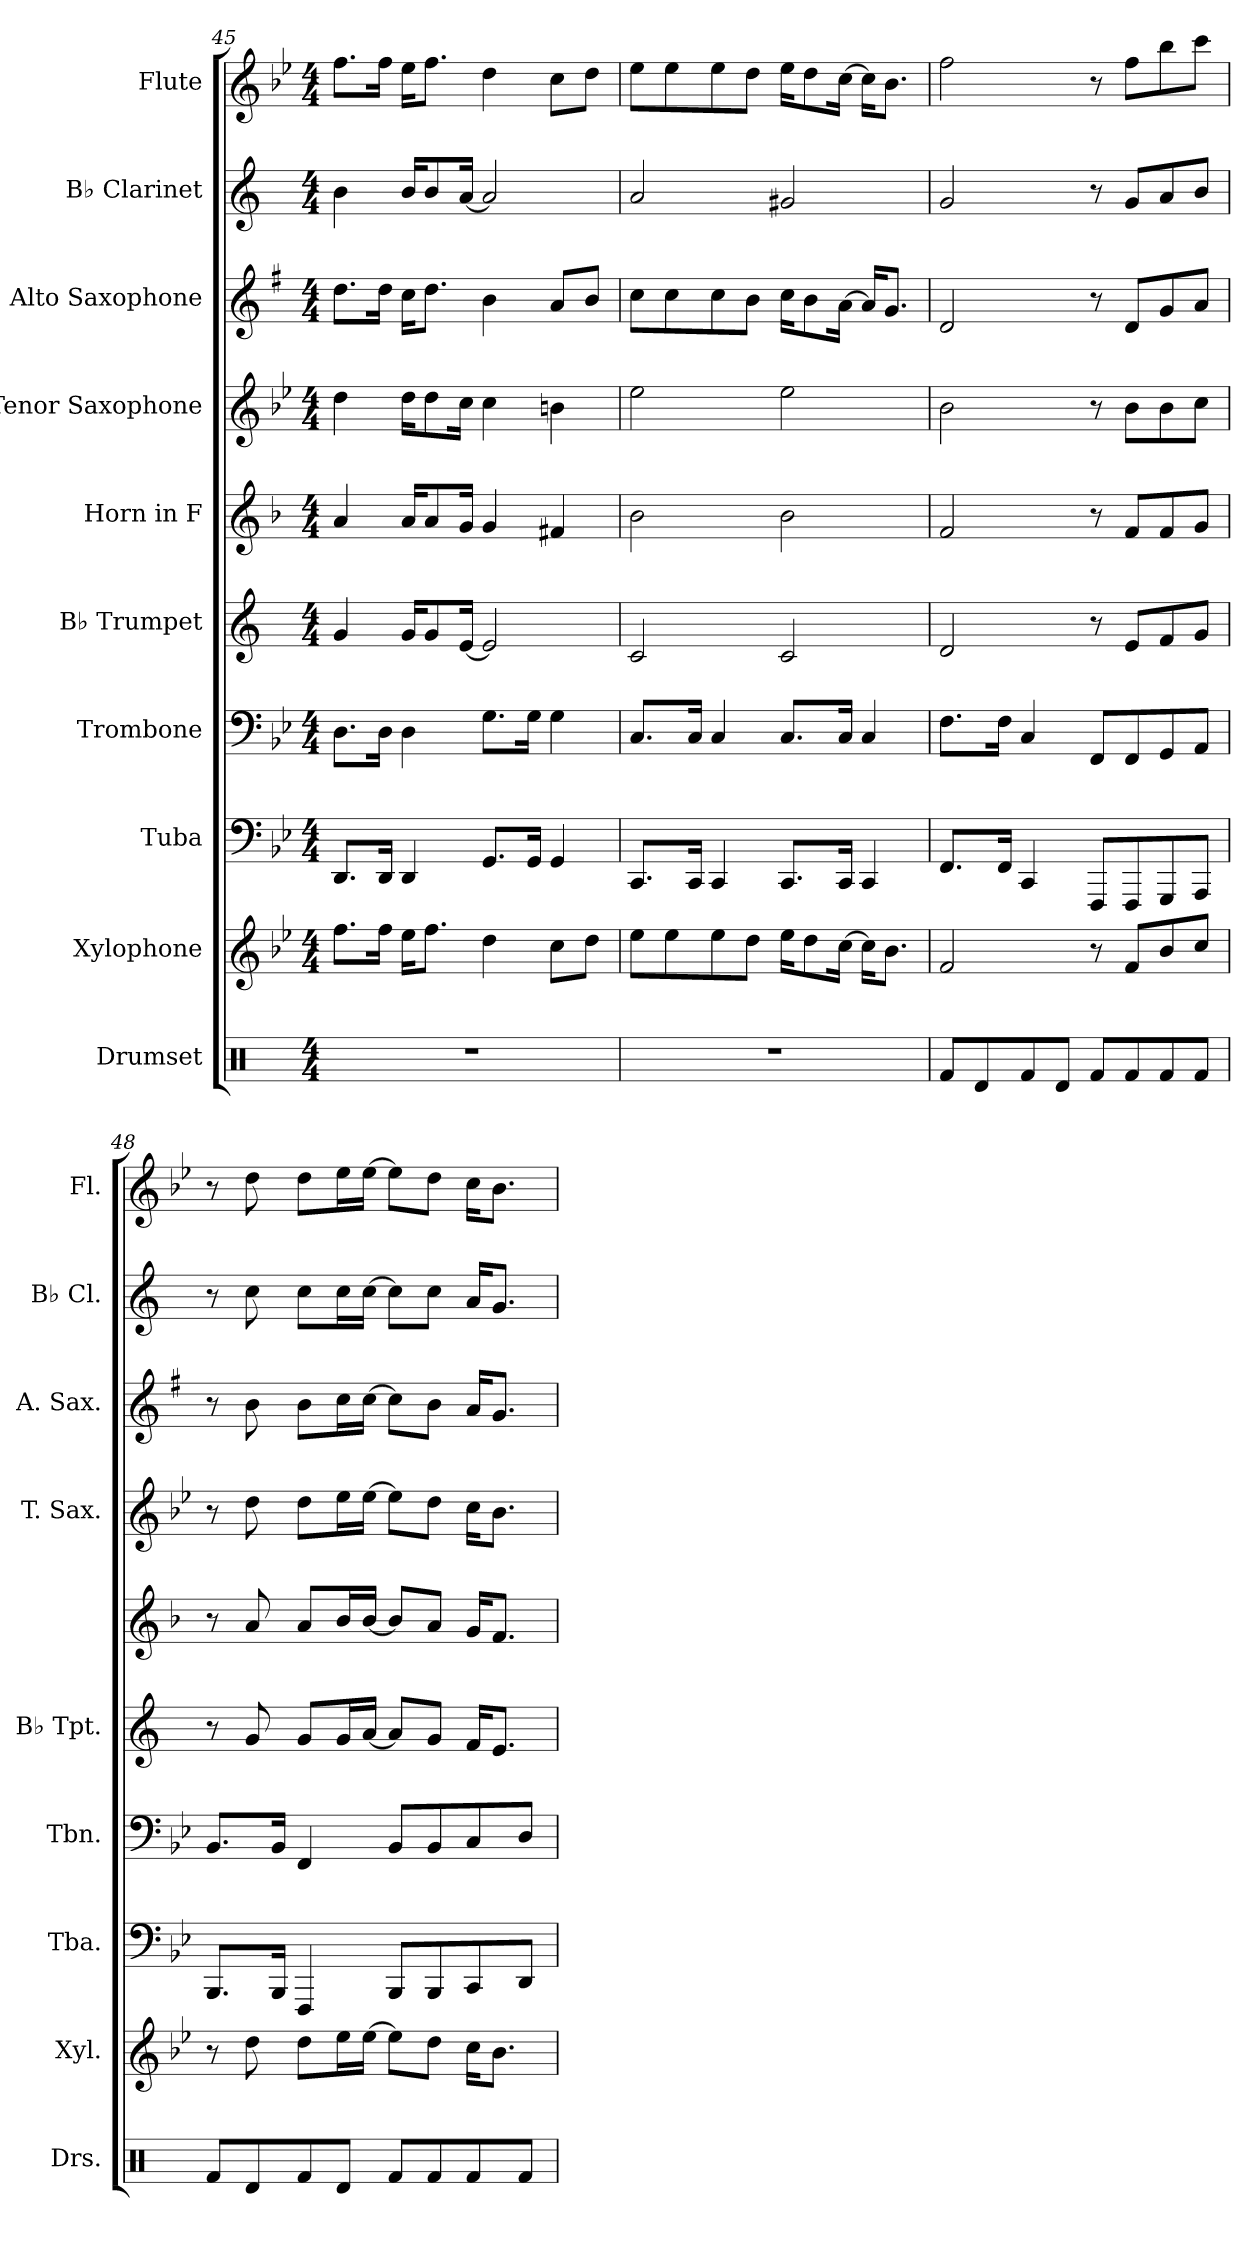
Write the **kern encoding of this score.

**kern	**kern	**kern	**kern	**kern	**kern	**kern	**kern	**kern	**kern
*part10	*part9	*part8	*part7	*part6	*part5	*part4	*part3	*part2	*part1
*staff10	*staff9	*staff8	*staff7	*staff6	*staff5	*staff4	*staff3	*staff2	*staff1
*I"Drumset	*I"Xylophone	*I"Tuba	*I"Trombone	*I"B♭ Trumpet	*I"Horn in F	*I"Tenor Saxophone	*I"Alto Saxophone	*I"B♭ Clarinet	*I"Flute
*I'Drs.	*I'Xyl.	*I'Tba.	*I'Tbn.	*I'B♭ Tpt.	*	*I'T. Sax.	*I'A. Sax.	*I'B♭ Cl.	*I'Fl.
*clefX	*clefG2	*clefF4	*clefF4	*clefG2	*clefG2	*clefG2	*clefG2	*clefG2	*clefG2
*	*ITrd-7c-12	*	*	*ITrd1c2	*ITrd4c7	*ITrd8c14	*ITrd5c9	*ITrd1c2	*
*k[]	*k[b-e-]	*k[b-e-]	*k[b-e-]	*k[b-e-]	*k[b-e-]	*k[b-e-]	*k[b-e-]	*k[b-e-]	*k[b-e-]
*M4/4	*M4/4	*M4/4	*M4/4	*M4/4	*M4/4	*M4/4	*M4/4	*M4/4	*M4/4
=45	=45	=45	=45	=45	=45	=45	=45	=45	=45
1r	8.fff\L	8.DD/L	8.D\L	4f/	4d/	4d\	8.f\L	4a\	8.ff\L
.	16fff\Jk	16DD/Jk	16D\Jk	.	.	.	16f\Jk	.	16ff\Jk
.	16eee-\KL	4DD/	4D\	16f/KL	16d/KL	16d\KL	16e-\KL	16a/KL	16ee-\KL
.	8.fff\J	.	.	8f/	8d/	8d\	8.f\J	8a/	8.ff\J
.	.	.	.	[16d/Jk	16c/Jk	16c\Jk	.	[16g/Jk	.
.	4ddd\	8.GG/L	8.G\L	2d/]	4c/	4c\	4d\	2g/]	4dd\
.	.	16GG/Jk	16G\Jk	.	.	.	.	.	.
.	8ccc\L	4GG/	4G\	.	4Bn/	4Bn\	8c/L	.	8cc\L
.	8ddd\J	.	.	.	.	.	8d/J	.	8dd\J
=46	=46	=46	=46	=46	=46	=46	=46	=46	=46
1r	8eee-\L	8.CC/L	8.C/L	2B-/	2e-\	2e-\	8e-\L	2g/	8ee-\L
.	8eee-\	.	.	.	.	.	8e-\	.	8ee-\
.	.	16CC/Jk	16C/Jk	.	.	.	.	.	.
.	8eee-\	4CC/	4C/	.	.	.	8e-\	.	8ee-\
.	8ddd\J	.	.	.	.	.	8d\J	.	8dd\J
.	16eee-\KL	8.CC/L	8.C/L	2B-/	2e-\	2e-\	16e-\KL	2f#X/	16ee-\KL
.	8ddd\	.	.	.	.	.	8d\	.	8dd\
.	[16ccc\Jk	16CC/Jk	16C/Jk	.	.	.	[16c\Jk	.	[16cc\Jk
.	16ccc\KL]	4CC/	4C/	.	.	.	16c/KL]	.	16cc\KL]
.	8.bb-\J	.	.	.	.	.	8.B-/J	.	8.b-\J
=47	=47	=47	=47	=47	=47	=47	=47	=47	=47
8Rf/L	2ff/	8.FF/L	8.F\L	2c/	2B-/	2B-\	2F/	2f/	2ff\
8Rd/	.	.	.	.	.	.	.	.	.
.	.	16FF/Jk	16F\Jk	.	.	.	.	.	.
8Rf/	.	4CC/	4C/	.	.	.	.	.	.
8Rd/J	.	.	.	.	.	.	.	.	.
8Rf/L	8r	8FFF/L	8FF/L	8r	8r	8r	8r	8r	8r
8Rf/	8ff/L	8FFF/	8FF/	8d/L	8B-/L	8B-\L	8F/L	8f/L	8ff\L
8Rf/	8bb-/	8GGG/	8GG/	8e-/	8B-/	8B-\	8B-/	8g/	8bb-\
8Rf/J	8ccc/J	8AAA/J	8AA/J	8f/J	8c/J	8c\J	8c/J	8a/J	8ccc\J
=48	=48	=48	=48	=48	=48	=48	=48	=48	=48
8Rf/L	8r	8.BBB-/L	8.BB-/L	8r	8r	8r	8r	8r	8r
8Rd/	8ddd\	.	.	8f/	8d/	8d\	8d\	8b-\	8dd\
.	.	16BBB-/Jk	16BB-/Jk	.	.	.	.	.	.
8Rf/	8ddd\L	4FFF/	4FF/	8f/L	8d/L	8d\L	8d\L	8b-\L	8dd\L
8Rd/J	16eee-\L	.	.	16f/L	16e-/L	16e-\L	16e-\L	16b-\L	16ee-\L
.	[16eee-\JJ	.	.	[16g/JJ	[16e-/JJ	[16e-\JJ	[16e-\JJ	[16b-\JJ	[16ee-\JJ
8Rf/L	8eee-\L]	8BBB-/L	8BB-/L	8g/L]	8e-/L]	8e-\L]	8e-\L]	8b-\L]	8ee-\L]
8Rf/	8ddd\J	8BBB-/	8BB-/	8f/J	8d/J	8d\J	8d\J	8b-\J	8dd\J
8Rf/	16ccc\KL	8CC/	8C/	16e-/KL	16c/KL	16c\KL	16c/KL	16g/KL	16cc\KL
.	8.bb-\J	.	.	8.d/J	8.B-/J	8.B-\J	8.B-/J	8.f/J	8.b-\J
8Rf/J	.	8DD/J	8D/J	.	.	.	.	.	.
=	=	=	=	=	=	=	=	=	=
*-	*-	*-	*-	*-	*-	*-	*-	*-	*-
